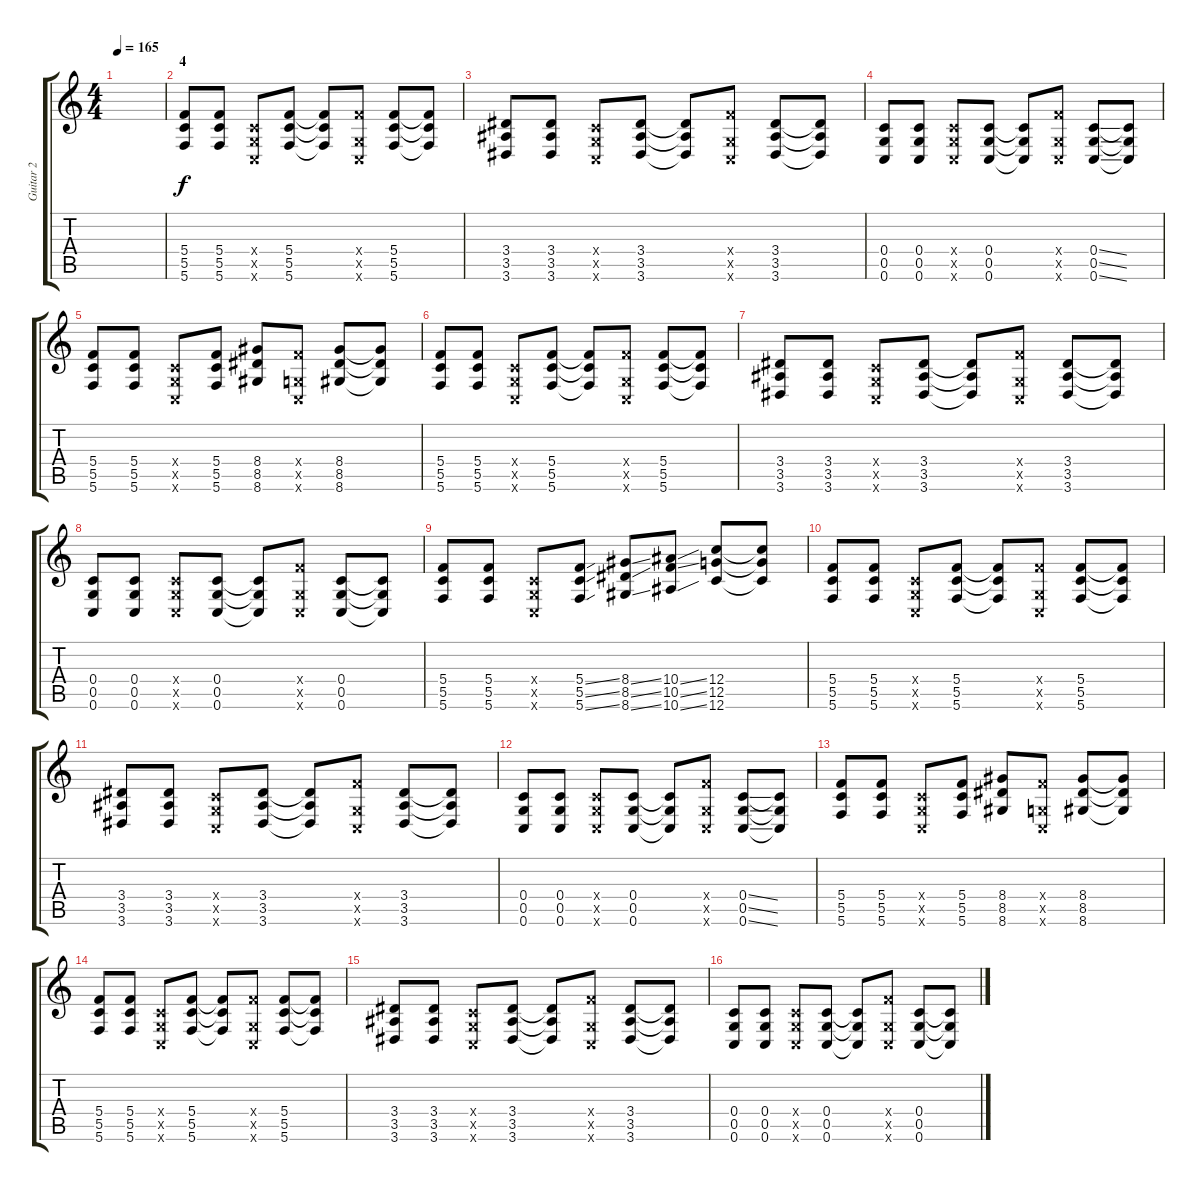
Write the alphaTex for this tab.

\track ("Guitar 2" "Guitar 2") {instrument electricguitarclean}
\staff {score tabs}
\tuning (D4 A3 F3 C3 G2 C2) {hide}
\ts (4 4)
\tempo 165
\clef g2
\ks c
|
\section ("" "4")
(5.4 5.5 5.6).8 (5.4 5.5 5.6).8 (0.4{x} 0.5{x} 0.6{x}).8 (5.4 5.5 5.6).8 (5.4{t} 5.5{t} 5.6{t}).8 (5.4{x} 0.5{x} 0.6{x}).8 (5.4 5.5 5.6).8 (5.4{t} 5.5{t} 5.6{t}).8 |
(3.4 3.5 3.6).8 (3.4 3.5 3.6).8 (0.4{x} 0.5{x} 0.6{x}).8 (3.4 3.5 3.6).8 (3.4{t} 3.5{t} 3.6{t}).8 (5.4{x} 0.5{x} 0.6{x}).8 (3.4 3.5 3.6).8 (3.4{t} 3.5{t} 3.6{t}).8 |
(0.4 0.5 0.6).8 (0.4 0.5 0.6).8 (0.4{x} 0.5{x} 0.6{x}).8 (0.4 0.5 0.6).8 (0.4{t} 0.5{t} 0.6{t}).8 (5.4{x} 0.5{x} 0.6{x}).8 (0.4{ss} 0.5{ss} 0.6{ss}).8 (0.4{t} 0.5{t} 0.6{t}).8 |
(5.4 5.5 5.6).8 (5.4 5.5 5.6).8 (0.4{x} 0.5{x} 0.6{x}).8 (5.4 5.5 5.6).8 (8.4 8.5 8.6).8 (5.4{x} 0.5{x} 0.6{x}).8 (8.4 8.5 8.6).8 (8.4{t} 8.5{t} 8.6{t}).8 |
(5.4 5.5 5.6).8 (5.4 5.5 5.6).8 (0.4{x} 0.5{x} 0.6{x}).8 (5.4 5.5 5.6).8 (5.4{t} 5.5{t} 5.6{t}).8 (5.4{x} 0.5{x} 0.6{x}).8 (5.4 5.5 5.6).8 (5.4{t} 5.5{t} 5.6{t}).8 |
(3.4 3.5 3.6).8 (3.4 3.5 3.6).8 (0.4{x} 0.5{x} 0.6{x}).8 (3.4 3.5 3.6).8 (3.4{t} 3.5{t} 3.6{t}).8 (5.4{x} 0.5{x} 0.6{x}).8 (3.4 3.5 3.6).8 (3.4{t} 3.5{t} 3.6{t}).8 |
(0.4 0.5 0.6).8 (0.4 0.5 0.6).8 (0.4{x} 0.5{x} 0.6{x}).8 (0.4 0.5 0.6).8 (0.4{t} 0.5{t} 0.6{t}).8 (5.4{x} 0.5{x} 0.6{x}).8 (0.4 0.5 0.6).8 (0.4{t} 0.5{t} 0.6{t}).8 |
(5.4 5.5 5.6).8 (5.4 5.5 5.6).8 (0.4{x} 0.5{x} 0.6{x}).8 (5.4{ss} 5.5{ss} 5.6{ss}).8 (8.4{ss} 8.5{ss} 8.6{ss}).8 (10.4{ss} 10.5{ss} 10.6{ss}).8 (12.4 12.5 12.6).8 (12.4{t} 12.5{t} 12.6{t}).8 |
(5.4 5.5 5.6).8 (5.4 5.5 5.6).8 (0.4{x} 0.5{x} 0.6{x}).8 (5.4 5.5 5.6).8 (5.4{t} 5.5{t} 5.6{t}).8 (5.4{x} 0.5{x} 0.6{x}).8 (5.4 5.5 5.6).8 (5.4{t} 5.5{t} 5.6{t}).8 |
(3.4 3.5 3.6).8 (3.4 3.5 3.6).8 (0.4{x} 0.5{x} 0.6{x}).8 (3.4 3.5 3.6).8 (3.4{t} 3.5{t} 3.6{t}).8 (5.4{x} 0.5{x} 0.6{x}).8 (3.4 3.5 3.6).8 (3.4{t} 3.5{t} 3.6{t}).8 |
(0.4 0.5 0.6).8 (0.4 0.5 0.6).8 (0.4{x} 0.5{x} 0.6{x}).8 (0.4 0.5 0.6).8 (0.4{t} 0.5{t} 0.6{t}).8 (5.4{x} 0.5{x} 0.6{x}).8 (0.4{ss} 0.5{ss} 0.6{ss}).8 (0.4{t} 0.5{t} 0.6{t}).8 |
(5.4 5.5 5.6).8 (5.4 5.5 5.6).8 (0.4{x} 0.5{x} 0.6{x}).8 (5.4 5.5 5.6).8 (8.4 8.5 8.6).8 (5.4{x} 0.5{x} 0.6{x}).8 (8.4 8.5 8.6).8 (8.4{t} 8.5{t} 8.6{t}).8 |
(5.4 5.5 5.6).8 (5.4 5.5 5.6).8 (0.4{x} 0.5{x} 0.6{x}).8 (5.4 5.5 5.6).8 (5.4{t} 5.5{t} 5.6{t}).8 (5.4{x} 0.5{x} 0.6{x}).8 (5.4 5.5 5.6).8 (5.4{t} 5.5{t} 5.6{t}).8 |
(3.4 3.5 3.6).8 (3.4 3.5 3.6).8 (0.4{x} 0.5{x} 0.6{x}).8 (3.4 3.5 3.6).8 (3.4{t} 3.5{t} 3.6{t}).8 (5.4{x} 0.5{x} 0.6{x}).8 (3.4 3.5 3.6).8 (3.4{t} 3.5{t} 3.6{t}).8 |
(0.4 0.5 0.6).8 (0.4 0.5 0.6).8 (0.4{x} 0.5{x} 0.6{x}).8 (0.4 0.5 0.6).8 (0.4{t} 0.5{t} 0.6{t}).8 (5.4{x} 0.5{x} 0.6{x}).8 (0.4 0.5 0.6).8 (0.4{t} 0.5{t} 0.6{t}).8
